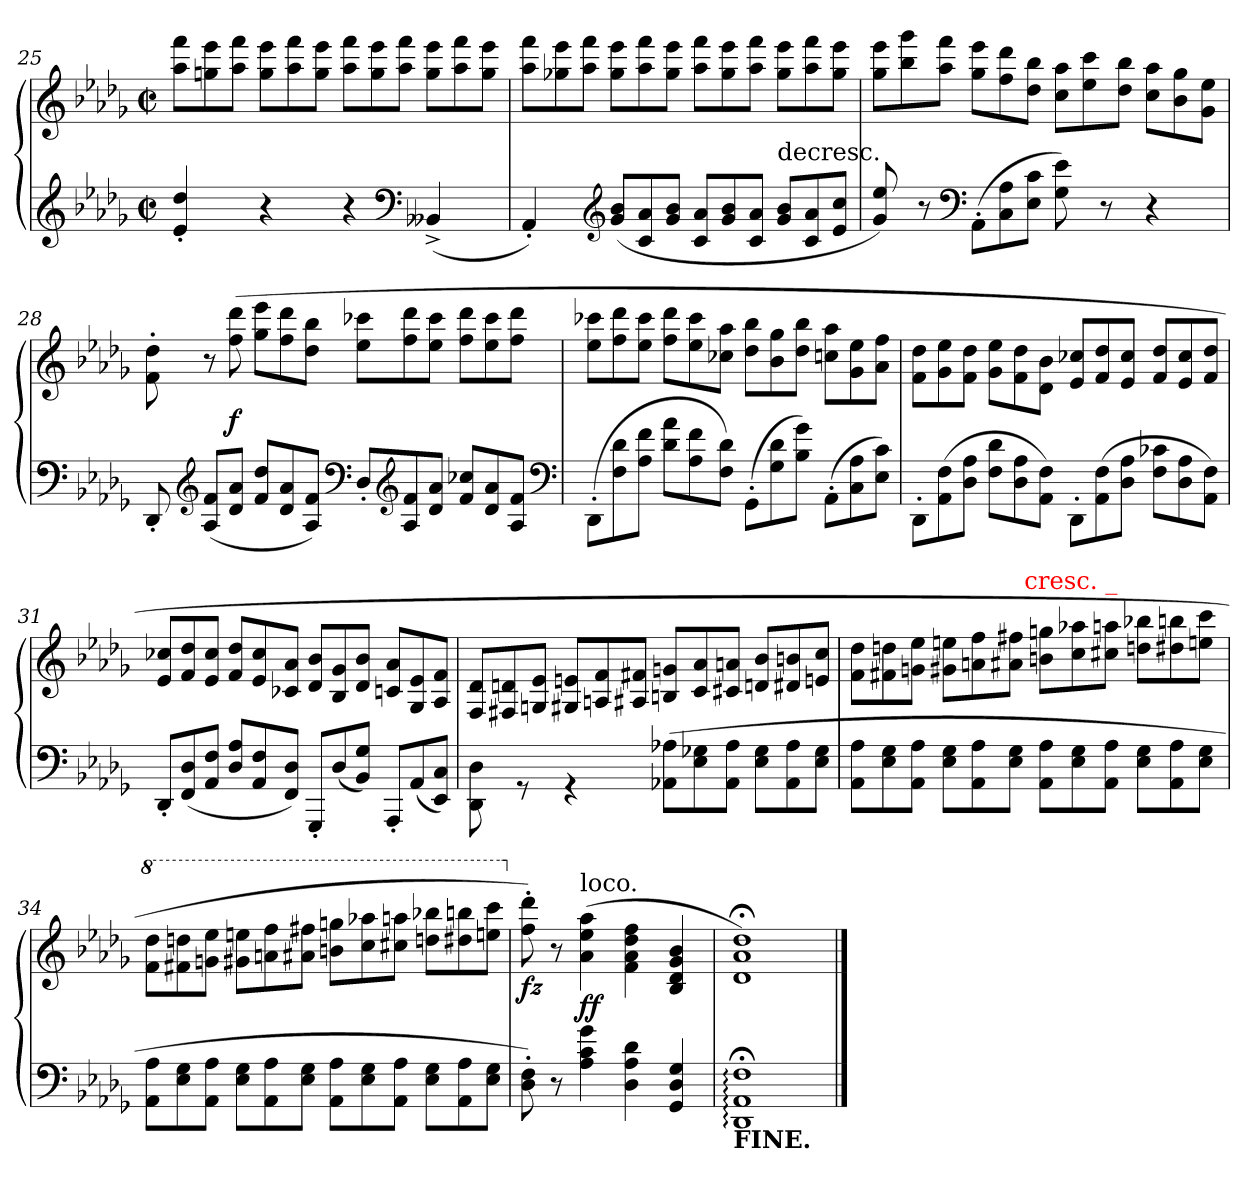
**kern	**kern	**dynam
*part1	*part1	*part1
*staff2	*staff1	*staff1/2
*clefG2	*clefG2	*
*k[b-e-a-d-g-]	*k[b-e-a-d-g-]	*
*D-:	*D-:	*
*M2/2	*M2/2	*
*met(c|)	*met(c|)	*
*	*Xtuplet	*
=25	=25	=25
4dd-' 4e-'	12fff 12aa-L	.
.	12eee- 12ggn	.
.	12fff 12aa-J	.
4r	12eee- 12ggL	.
.	12fff 12aa-	.
.	12eee- 12ggJ	.
4r	12fff 12aa-L	.
.	12eee- 12gg	.
.	12fff 12aa-J	.
*clefF4	*	*
(<4BB--X^>	12eee- 12ggL	.
.	12fff 12aa-	.
.	12eee- 12ggJ	.
=26	=26	=26
4AA-')	12fff 12aa-L	.
.	12eee- 12gg-X	.
.	12fff 12aa-J	.
*clefG2	*	*
*Xtuplet	*	*
(<12b- 12g-L	12eee- 12gg-L	.
12a- 12c	12fff 12aa-	.
12b- 12g-J	12eee- 12gg-J	.
12a- 12cL	12fff 12aa-L	.
12b- 12g-	12eee- 12gg-	.
12a- 12cJ	12fff 12aa-J	.
!	!LO:TX:c:t=decresc.	!
12b- 12g-L	12eee- 12gg-L	.
12a- 12c	12fff 12aa-	.
12cc 12e-J	12eee- 12gg-J	.
=27	=27	=27
8ee-/ 8g-/)	12eee- 12gg-L	.
.	12ggg- 12bb-	.
8r	.	.
.	12fff 12aa-J	.
*clefF4	*	*
(>12AA-'L	12eee- 12gg-L	.
12A- 12C	12ddd- 12ff	.
12c 12E-J	12bb- 12dd-J	.
8e- 8G-)	12aa- 12ccL	.
.	12ccc 12ee-	.
8r	.	.
.	12bb- 12dd-J	.
4r	12aa- 12ccL	.
.	12gg- 12b-	.
.	12ee- 12g-J	.
=28	=28	=28
12DD-'	12dd-'\ 12f'\	.
*clefG2	*	*
(<12f 12A-L	12r	.
12a- 12d-J	(>12ddd- 12ff	f
12dd- 12fL	12eee- 12gg-L	.
12a- 12d-	12ddd- 12ff	.
12f 12A-J)	12bb- 12dd-J	.
*clefF4	*	*
12D-'L	12ccc-X 12ee-L	.
*clefG2	*	*
12f 12A-	12ddd- 12ff	.
12a- 12d-J	12ccc- 12ee-J	.
12cc-X 12fL	12ddd- 12ffL	.
12a- 12d-	12ccc- 12ee-	.
12f 12A-J	12ddd- 12ffJ	.
*clefF4	*	*
=29	=29	=29
(>12DD-'L	12ccc-X 12ee-L	.
12d- 12F	12ddd- 12ff	.
12f 12A-J	12ccc- 12ee-J	.
12a- 12d-L	12ddd- 12ffL	.
12f 12A-	12ccc- 12ee-	.
12d- 12FJ)	12aa- 12cc-XJ	.
(>12GG-'L	12bb- 12dd-L	.
12d- 12G-	12gg- 12b-	.
12g- 12B-J)	12bb- 12dd-J	.
(>12AA-'L	12aa- 12ccnL	.
12A- 12C	12ee- 12g-	.
12c 12E-J)	12ff 12a-J	.
=30	=30	=30
12DD-'L	12dd- 12fL	.
(>12F\ 12AA-\	12ee-\ 12g-\	.
12A- 12D-J	12dd- 12fJ	.
12d- 12FL	12ee-\ 12g-\L	.
12A- 12D-	12dd- 12f	.
12F 12AA-J)	12b- 12d-J	.
12DD-'L	12cc-X 12e-L	.
(>12F\ 12AA-\	12dd- 12f	.
12A- 12D-J	12cc- 12e-J	.
12c-X 12FL	12dd- 12fL	.
12A- 12D-	12cc- 12e-	.
12F 12AA-J)	12dd- 12fJ	.
=31	=31	=31
12DD-'L	12cc-X 12e-L	.
(<12D- 12FF	12dd- 12f	.
12F 12AA-J	12cc- 12e-J	.
12A- 12D-L	12dd- 12fL	.
12F 12AA-	12cc- 12e-	.
12D- 12FFJ)	12a- 12c-XJ	.
12GGG-'L	12b- 12d-L	.
(<12D-	12g- 12B-	.
12G- 12BB-J)	12b- 12d-J	.
12AAA-'L	12a- 12cnL	.
(<12AA-	12e- 12G-	.
12C 12EE-J)	12f 12A-J	.
=32	=32	=32
8D-\ 8DD-\	12d-/ 12F/L	.
.	12dn/ 12F#X/	.
8rGG	.	.
.	12e-/ 12Gn/J	.
4rGG	12en 12G#XL	.
.	12f/ 12An/	.
.	12f#X 12A#XJ	.
(<12A-X\ 12AA-X\L	12gn/ 12Bn/L	.
12G-X\ 12E-\	12a-/ 12c/	.
12A- 12AA-J	12an 12c#XJ	.
12G- 12E-L	12b- 12dnL	.
12A- 12AA-	12bn 12d#X	.
12G- 12E-J	12cc 12enJ	.
=33	=33	=33
*	*^	*
12A- 12AA-L	12dd- 12fL	3ryy	.
12G- 12E-	12ddn 12f#X	.	.
12A- 12AA-J	12ee- 12gnJ	.	.
12G- 12E-L	12een 12g#XL	.	.
12A- 12AA-	12ff 12an	12.ryy	.
12G- 12E-J	12ff#X 12a#XJ	.	.
!	!	!LO:TX:a:color=red:t=cresc. _	!
.	.	3ryy	.
12A- 12AA-L	12ggn 12bnL	.	.
12G- 12E-	12aa-X 12cc	.	.
12A- 12AA-J	12aan 12cc#XJ	.	.
12G- 12E-L	12bb-X 12ddnL	.	.
.	.	6ryy	.
12A- 12AA-	12bbn 12dd#X	.	.
12G- 12E-J	12ccc 12eenJ	.	.
.	.	24ryy	.
*	*v	*v	*
=34	=34	=34
*	*8va	*
12A- 12AA-L	12ddd- 12ffL	.
12G- 12E-	12dddn 12ff#X	.
12A- 12AA-J	12eee-\ 12ggn\J	.
12G- 12E-L	12eeen 12gg#XL	.
12A- 12AA-	12fff 12aan	.
12G- 12E-J	12fff#X 12aa#XJ	.
12A- 12AA-L	12gggn 12bbnL	.
12G- 12E-	12aaa-X 12ccc	.
12A- 12AA-J	12aaan 12ccc#XJ	.
12G- 12E-L	12bbb-X 12dddnL	.
12A- 12AA-	12bbbn 12ddd#X	.
12G- 12E-J	12cccc 12eeenJ	.
=35	=35	=35
*	*X8va	*
!	!	!LO:DY:b
8F' 8D-')	8ddd-' 8ff')	fz
8r	8r	.
!	!LO:TX:a:t=loco.	!
!	!	!LO:DY:b
4g- 4c 4A-	(>4aa- 4ee- 4a-	ff
4d- 4A- 4D-	4ff 4dd- 4a- 4f	.
4G- 4D- 4GG-	4b- 4g- 4d- 4B-	.
=36	=36	=36
!LO:TX:b:B:t=FINE.	!	!
1F;: 1AA-;: 1DD-;:	1dd-;< 1a-;< 1d-;<)	.
==	==	==
*-	*-	*-
